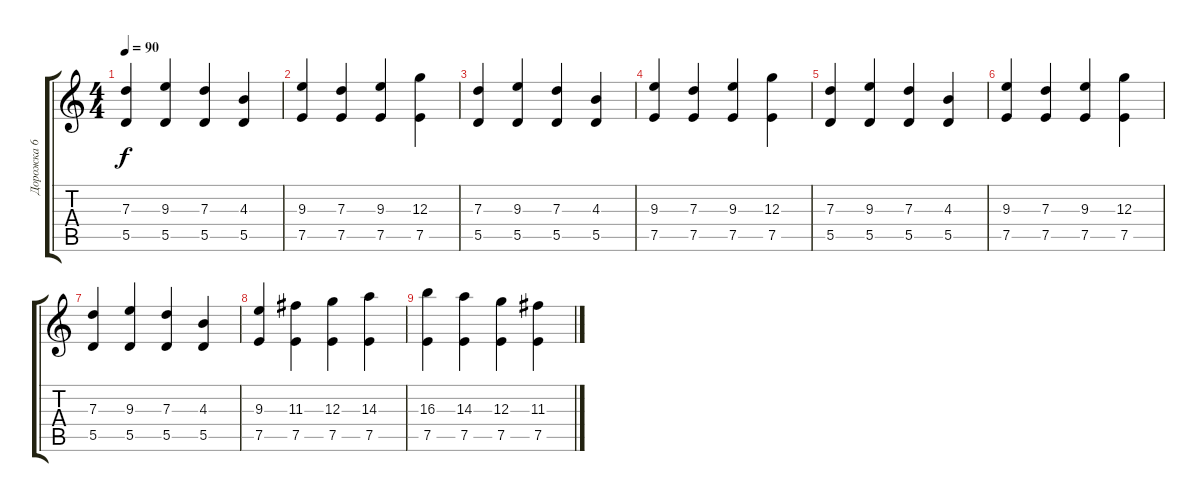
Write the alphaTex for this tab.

\track ("Дорожка 6" "Дорожка 6") {instrument contrabass}
\staff {score tabs}
\tuning (E4 B3 G3 D3 A2 E2) {hide}
\ts (4 4)
\tempo 90
\clef g2
\ks c
(7.3 5.5).4{dy f} (9.3 5.5).4 (7.3 5.5).4 (4.3 5.5).4 |
(9.3 7.5).4{volume 13} (7.3 7.5).4 (9.3 7.5).4 (12.3 7.5).4 |
(7.3 5.5).4 (9.3 5.5).4 (7.3 5.5).4 (4.3 5.5).4 |
(9.3 7.5).4{volume 13} (7.3 7.5).4 (9.3 7.5).4 (12.3 7.5).4 |
(7.3 5.5).4 (9.3 5.5).4 (7.3 5.5).4 (4.3 5.5).4 |
(9.3 7.5).4{volume 13} (7.3 7.5).4 (9.3 7.5).4 (12.3 7.5).4 |
(7.3 5.5).4 (9.3 5.5).4 (7.3 5.5).4 (4.3 5.5).4 |
(9.3 7.5).4{volume 9} (11.3 7.5).4 (12.3 7.5).4 (14.3 7.5).4 |
(16.3 7.5).4 (14.3 7.5).4 (12.3 7.5).4 (11.3 7.5).4
